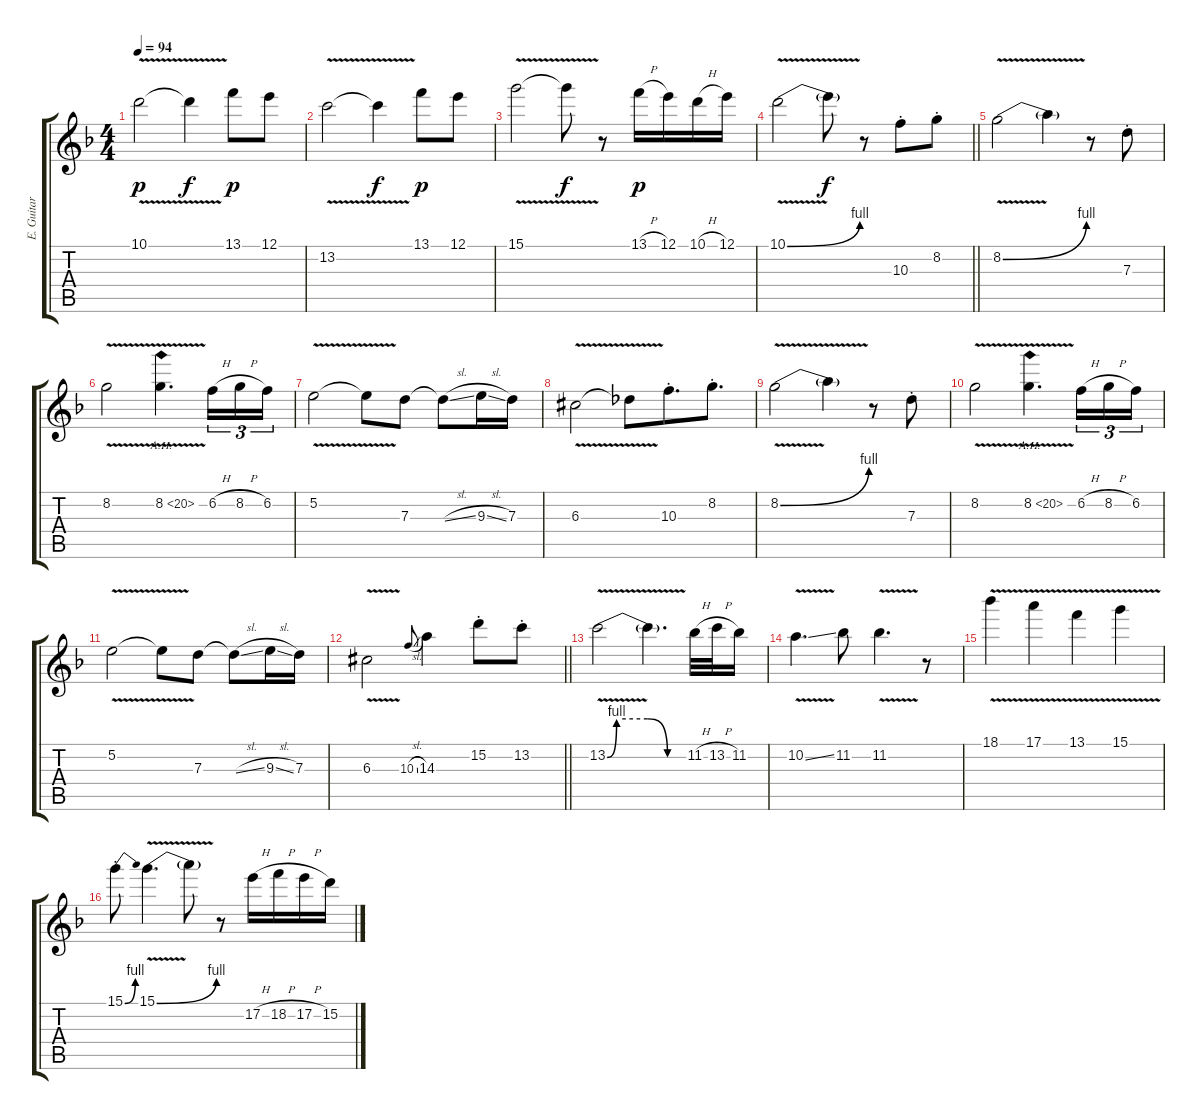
\track ("E. Guitar Solo (Sham)" "E. Guitar ") {mute instrument overdrivenguitar}
\staff {score tabs}
\tuning (E4 B3 G3 D3 A2 E2) {hide}
\ts (4 4)
\tempo 94
\clef g2
\ks dminor
10.1{v}.2{dy p} 10.1{t}.4{dy f} 13.1.8{dy p} 12.1.8 |
13.2{v}.2 13.2{t}.4{dy f} 13.1.8{dy p} 12.1.8 |
15.1{v}.2 15.1{t}.8{dy f} r.8 13.1{h}.16{dy p} 12.1.16 10.1{h}.16 12.1.16 |
\barLineRight lightlight
10.1{be (bend 0 0 60 4) v}.2 10.1{t}.8{dy f} r.8 10.3{st}.8 8.2{st}.8 |
8.2{be (bend 0 0 60 4) v}.2 8.2{t}.4 r.8 7.3{st}.8 |
8.2{v}.2 8.2{ah 12 v}.4{d} 6.2{h}.16{tu (3 2)} 8.2{h}.16{tu (3 2)} 6.2.16{tu (3 2)} |
5.2{v}.2 5.2{t}.8 7.3.8 7.3{sl t}.8 9.3{sl}.16 7.3.16 |
6.3{v acc #}.2 6.3{t}.8 10.3{st}.8{d beam merge} 8.2{st}.8{d} |
8.2{be (bend 0 0 60 4) v}.2 8.2{t}.4 r.8 7.3{st}.8 |
8.2{v}.2 8.2{ah 12 v}.4{d} 6.2{h}.16{tu (3 2)} 8.2{h}.16{tu (3 2)} 6.2.16{tu (3 2)} |
5.2{v}.2 5.2{t}.8 7.3.8 7.3{sl t}.8 9.3{sl}.16 7.3.16 |
\barLineRight lightlight
6.3{v acc #}.2 10.3{sl}.8{gr onbeat} 14.3.4 15.2{st}.8 13.2{st}.8 |
13.2{be (custom 0 0 7 4 30 4 45 0 60 0) v}.2 13.2{t}.4{d} 11.2{h}.32 13.2{h}.32 11.2.16 |
10.2{v ss}.4{d} 11.2.8 11.2{v}.4{d} r.8 |
18.1{v}.4 17.1{v}.4 13.1{v}.4 15.1{v}.4 |
15.1{be (bend 0 0 60 4) st}.8 15.1{be (bend 0 0 60 4) v}.4{d} 15.1{t}.8 r.8 17.2{h}.16 18.2{h}.16 17.2{h}.16 15.2.16
